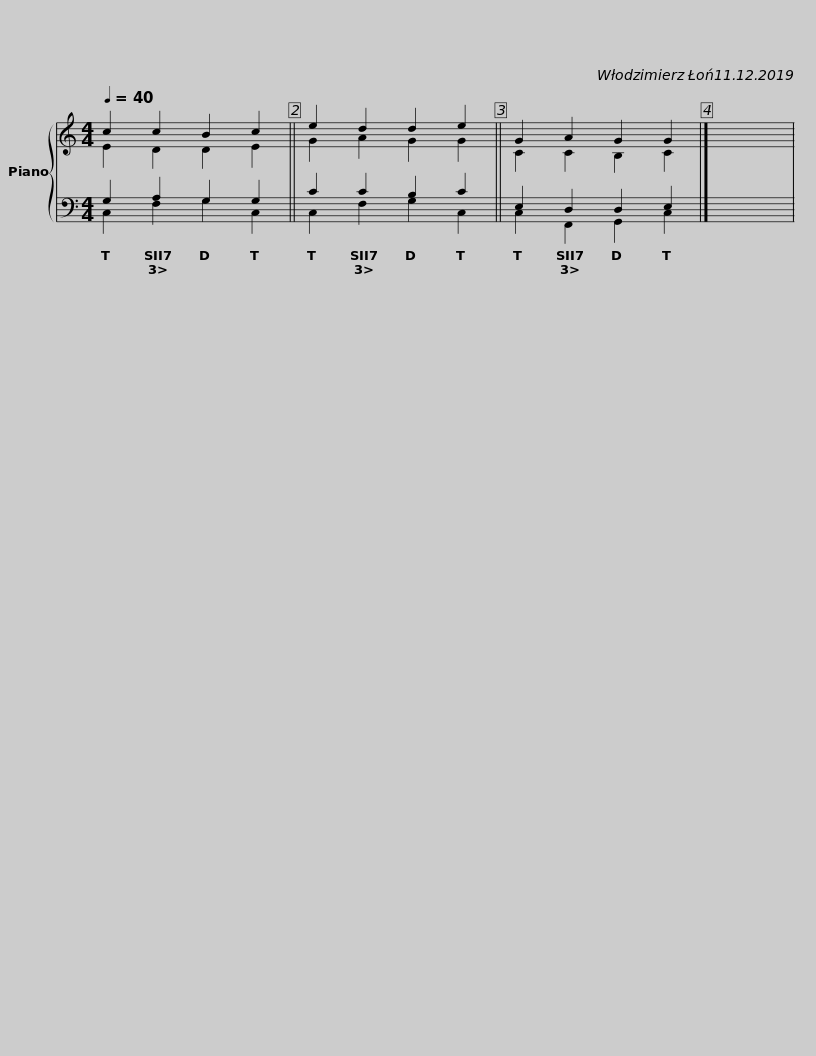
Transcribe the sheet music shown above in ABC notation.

X:1
%%score { ( 1 2 ) | ( 3 4 ) }
L:1/8
Q:1/4=40
M:4/4
I:linebreak $
K:C
V:1 treble
V:2 treble
V:3 bass
V:4 bass
V:1
 c2 c2 B2 c2 ||$ e2 d2 d2 e2 ||$ G2 A2 G2 G2 |]$ x8 | %4
V:2
 E2 D2 D2 E2 ||$ G2 A2 G2 G2 ||$ C2 C2 B,2 C2 |]$ x8 | %4
V:3
 G,2 A,2 G,2 G,2 ||$ C2 C2 B,2 C2 ||$ E,2 D,2 D,2 E,2 |]$ x8 | %4
V:4
 C,2 F,2 G,2 C,2 ||$ C,2 F,2 G,2 C,2 ||$ C,2 F,,2 G,,2 C,2 |]$ x8 | %4
